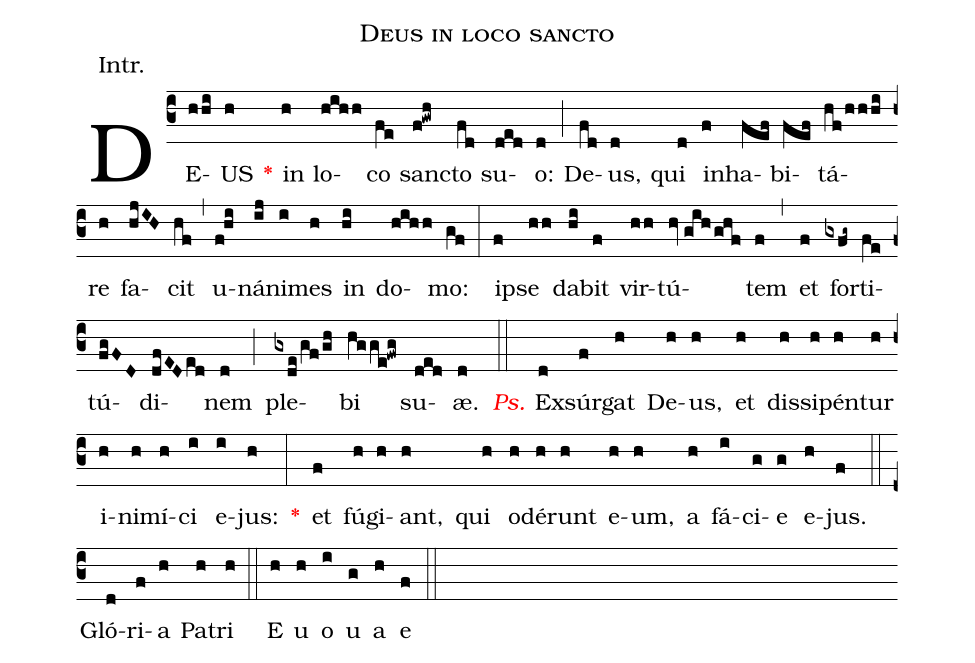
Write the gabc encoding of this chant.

name:Deus in loco sancto;
annotation:Intr.;
mode:V.;
office-part:Introit;
%%
(c3) DE(hhi)US(h) <v>\red{*}</v>() in(h) lo(hihh)co(fe) sanc(f!gwh)to(fd) su(ded)o:(d) (;) De(fd)us,(d) qui(d) in(f)ha(fef)bi(fef)tá(hf/hhhi)re(h) fa(hjIH)cit(hf) (,) u(f!hi)ná(ij)ni(i)mes(h) in(hi) do(hihh)mo:(gf) (:) ip(f)se(hh) da(hi)bit(f) vir(hh)tú(hv//gih/ghf)tem(f) (,) et(f) for(gxfg~)ti(fe)tú(fgFD)di(dfED/ed)nem(d) (;) ple(gxde/gf/gh)bi(hgge!fwg) su(ded)æ.(d) (::) <v>\redit{Ps.}</v> Ex(d)súr(f)gat(h) De(h)us,(h) et(h) dis(h)si(h)pén(h)tur(h) i(h)ni(h)mí(h)ci(i) e(i)jus:(h) <v>\red{*}</v>(:) et(f) fú(h)gi(h)ant,(h) qui(h) o(h)dé(h)runt(h) e(h)um,(h) a(h) fá(i)ci(g)e(g) e(h)jus.(f) (::) Gló(d)ri(f)a(h) Pa(h)tri(h) (::) E(h) u(h) o(i) u(g) a(h) e(f) (::)
